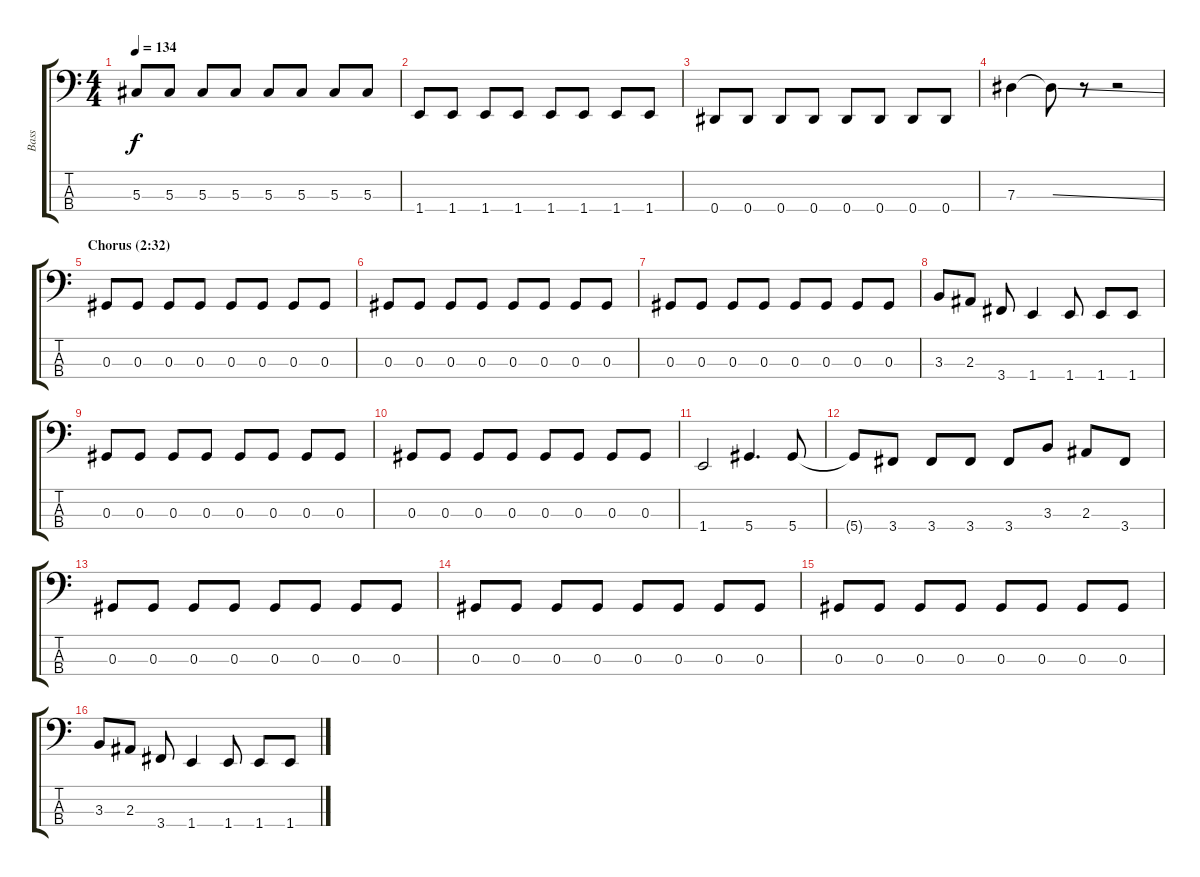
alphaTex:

\track ("Bass" "Bass") {instrument electricbassfinger}
\staff {score tabs}
\tuning (Gb2 Db2 Ab1 Eb1) {hide}
\ts (4 4)
\tempo 134
\clef f4
\ks c
5.3.8{dy f} 5.3.8 5.3.8 5.3.8 5.3.8 5.3.8 5.3.8 5.3.8 |
1.4.8 1.4.8 1.4.8 1.4.8 1.4.8 1.4.8 1.4.8 1.4.8 |
0.4.8 0.4.8 0.4.8 0.4.8 0.4.8 0.4.8 0.4.8 0.4.8 |
7.3.4 7.3{ss t}.8 r.8 r.2 |
\section ("" "Chorus (2:32)")
0.3.8 0.3.8 0.3.8 0.3.8 0.3.8 0.3.8 0.3.8 0.3.8 |
0.3.8 0.3.8 0.3.8 0.3.8 0.3.8 0.3.8 0.3.8 0.3.8 |
0.3.8 0.3.8 0.3.8 0.3.8 0.3.8 0.3.8 0.3.8 0.3.8 |
3.3.8 2.3.8 3.4.8 1.4.4 1.4.8 1.4.8 1.4.8 |
0.3.8 0.3.8 0.3.8 0.3.8 0.3.8 0.3.8 0.3.8 0.3.8 |
0.3.8 0.3.8 0.3.8 0.3.8 0.3.8 0.3.8 0.3.8 0.3.8 |
1.4.2 5.4.4{d} 5.4.8 |
5.4{t}.8 3.4.8 3.4.8 3.4.8 3.4.8 3.3.8 2.3.8 3.4.8 |
0.3.8 0.3.8 0.3.8 0.3.8 0.3.8 0.3.8 0.3.8 0.3.8 |
0.3.8 0.3.8 0.3.8 0.3.8 0.3.8 0.3.8 0.3.8 0.3.8 |
0.3.8 0.3.8 0.3.8 0.3.8 0.3.8 0.3.8 0.3.8 0.3.8 |
3.3.8 2.3.8 3.4.8 1.4.4 1.4.8 1.4.8 1.4.8
